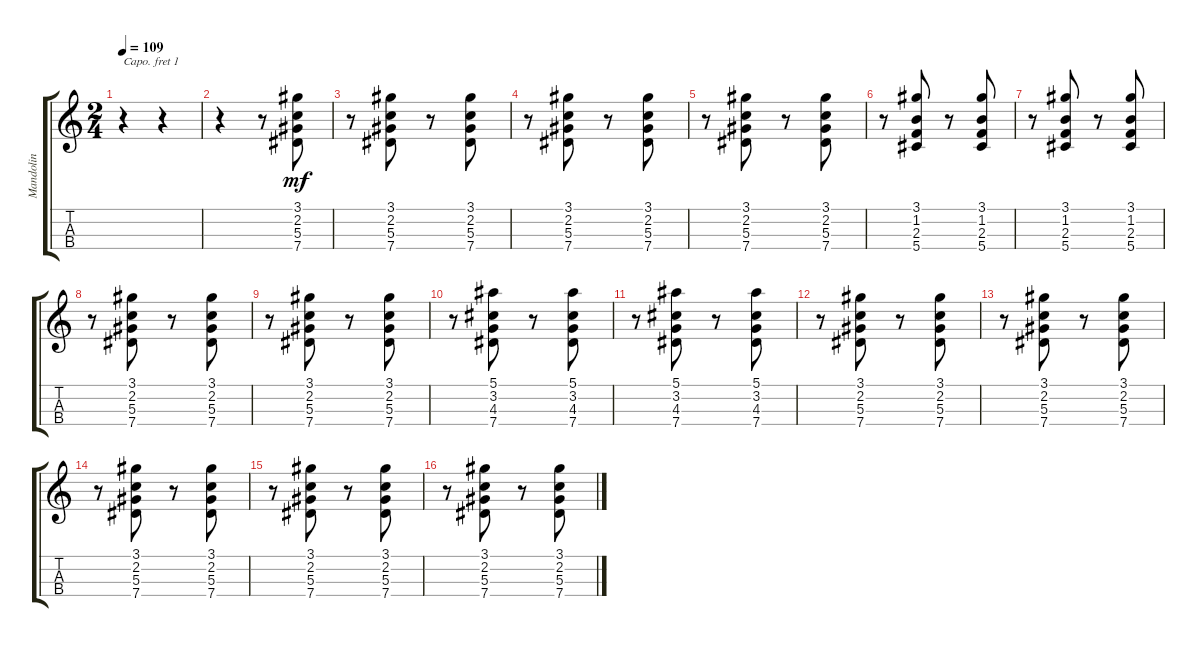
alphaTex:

\track ("Mandolin" "Mandolin") {instrument shamisen}
\staff {score tabs}
\capo 1
\tuning (E5 A4 D4 G3) {hide}
\ts (2 4)
\tempo 109
\clef g2
\ks c
r.4{dy mf instrument shamisen} r.4 |
r.4 r.8 (3.1 2.2 5.3 7.4).8 |
r.8 (3.1 2.2 5.3 7.4).8 r.8 (3.1 2.2 5.3 7.4).8 |
r.8 (3.1 2.2 5.3 7.4).8 r.8 (3.1 2.2 5.3 7.4).8 |
r.8 (3.1 2.2 5.3 7.4).8 r.8 (3.1 2.2 5.3 7.4).8 |
r.8 (3.1 1.2 2.3 5.4).8 r.8 (3.1 1.2 2.3 5.4).8 |
r.8 (3.1 1.2 2.3 5.4).8 r.8 (3.1 1.2 2.3 5.4).8 |
r.8 (3.1 2.2 5.3 7.4).8 r.8 (3.1 2.2 5.3 7.4).8 |
r.8 (3.1 2.2 5.3 7.4).8 r.8 (3.1 2.2 5.3 7.4).8 |
r.8 (5.1 3.2 4.3 7.4).8 r.8 (5.1 3.2 4.3 7.4).8 |
r.8 (5.1 3.2 4.3 7.4).8 r.8 (5.1 3.2 4.3 7.4).8 |
r.8 (3.1 2.2 5.3 7.4).8 r.8 (3.1 2.2 5.3 7.4).8 |
r.8 (3.1 2.2 5.3 7.4).8 r.8 (3.1 2.2 5.3 7.4).8 |
r.8 (3.1 2.2 5.3 7.4).8 r.8 (3.1 2.2 5.3 7.4).8 |
r.8 (3.1 2.2 5.3 7.4).8 r.8 (3.1 2.2 5.3 7.4).8 |
r.8 (3.1 2.2 5.3 7.4).8 r.8 (3.1 2.2 5.3 7.4).8
